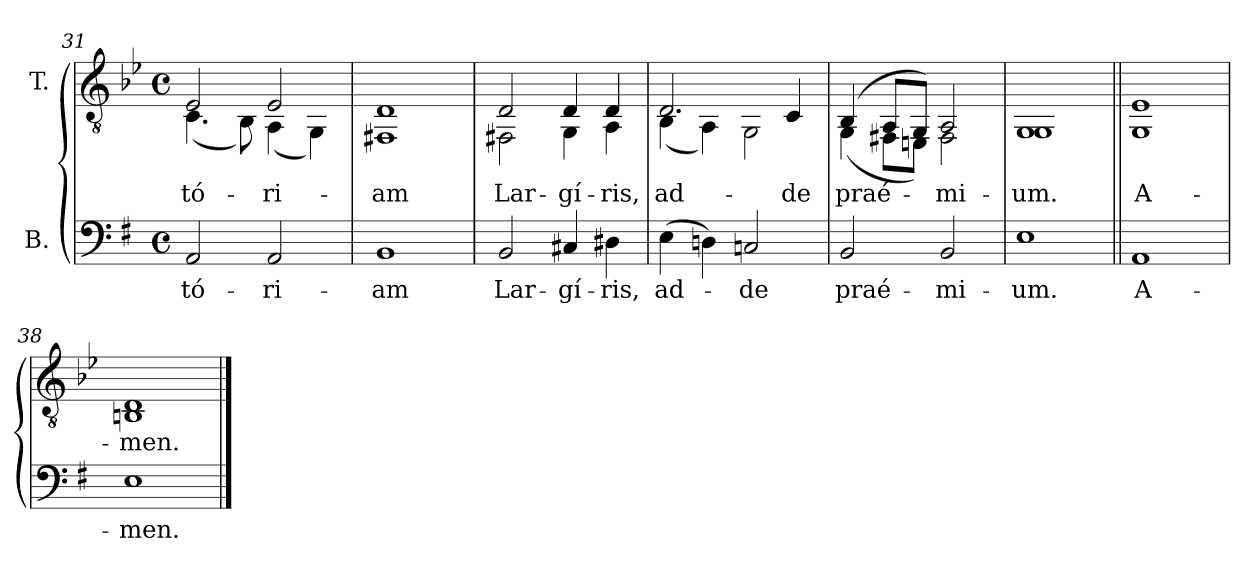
**kern	**text	**kern	**text
*part2	*part2	*part1	*part1
*staff2	*staff2	*staff1	*staff1
*I"B.	*	*I"T.	*
*clefF4	*	*clefGv2	*
*	*	*ITrd2c3	*
*k[f#]	*	*k[f#]	*
*e:	*	*e:	*
*M4/4	*	*M4/4	*
*met(c)	*	*met(c)	*
=31	=31	=31	=31
!	!LO:LY:b:color=#000000	!	!
!	!	!	!LO:LY:b:color=#000000
*	*	*^	*
2AAi/	-tó-	2Ci/	(4.AAi\	-tó-
.	.	.	8GGi\)	.
!	!LO:LY:b:color=#000000	!	!	!
!	!	!	!	!LO:LY:b:color=#000000
2AAi/	-ri-	2Ci/	(4FF#i\	-ri-
.	.	.	4EEi\)	.
=32	=32	=32	=32	=32
!	!LO:LY:b:color=#000000	!	!	!
!	!	!	!	!LO:LY:b:color=#000000
1BBi	-am	1BBi	1DD#Xi	-am
!!LO:LB:g=z	!!
=33	=33	=33	=33	=33
!	!LO:LY:b:color=#000000	!	!	!
!	!	!	!	!LO:LY:b:color=#000000
2BBi/	Lar-	2BBi/	2DD#Xi\	Lar-
!	!LO:LY:b:color=#000000	!	!	!
!	!	!	!	!LO:LY:b:color=#000000
4C#Xi/	-gí-	4BBi/	4EEi\	-gí-
!	!LO:LY:b:color=#000000	!	!	!
!	!	!	!	!LO:LY:b:color=#000000
4D#Xi\	-ris,	4BBi/	4FF#i\	-ris,
=34	=34	=34	=34	=34
!	!LO:LY:b:color=#000000	!	!	!
!	!	!	!	!LO:LY:b:color=#000000
(4Ei\	ad-	2.BBi/	(4GGi\	ad-
4Dni\)	.	.	4FF#i\)	.
!	!LO:LY:b:color=#000000	!	!	!
2Cni/	-de	.	2EEi\	.
!	!	!	!	!LO:LY:b:color=#000000
.	.	4AAi/	.	-de
=35	=35	=35	=35	=35
!	!LO:LY:b:color=#000000	!	!	!
!	!	!	!	!LO:LY:b:color=#000000
2BBi/	praé-	(4GGi/	(4EEi\	praé-
.	.	8FF#i/L	8DD#Xi\L	.
.	.	8EEi/J)	8CC#Xi\J)	.
!	!LO:LY:b:color=#000000	!	!	!
!	!	!	!	!LO:LY:b:color=#000000
2BBi/	-mi-	2FF#i/	2DD#i\	-mi-
=36	=36	=36	=36	=36
!	!LO:LY:b:color=#000000	!	!	!
!	!	!	!	!LO:LY:b:color=#000000
1Ei	-um.	1EEi	1EEi	-um.
=37||	=37||	=37||	=37||	=37||
!	!LO:LY:b:color=#000000	!	!	!
!	!	!	!	!LO:LY:b:color=#000000
1AAi	A-	1Ci	1EEi	A-
=38	=38	=38	=38	=38
!	!LO:LY:b:color=#000000	!	!	!
!	!	!	!	!LO:LY:b:color=#000000
1Ei	-men.	1BBi	1GG#Xi	-men.
*	*	*v	*v	*
==	==	==	==
*-	*-	*-	*-
